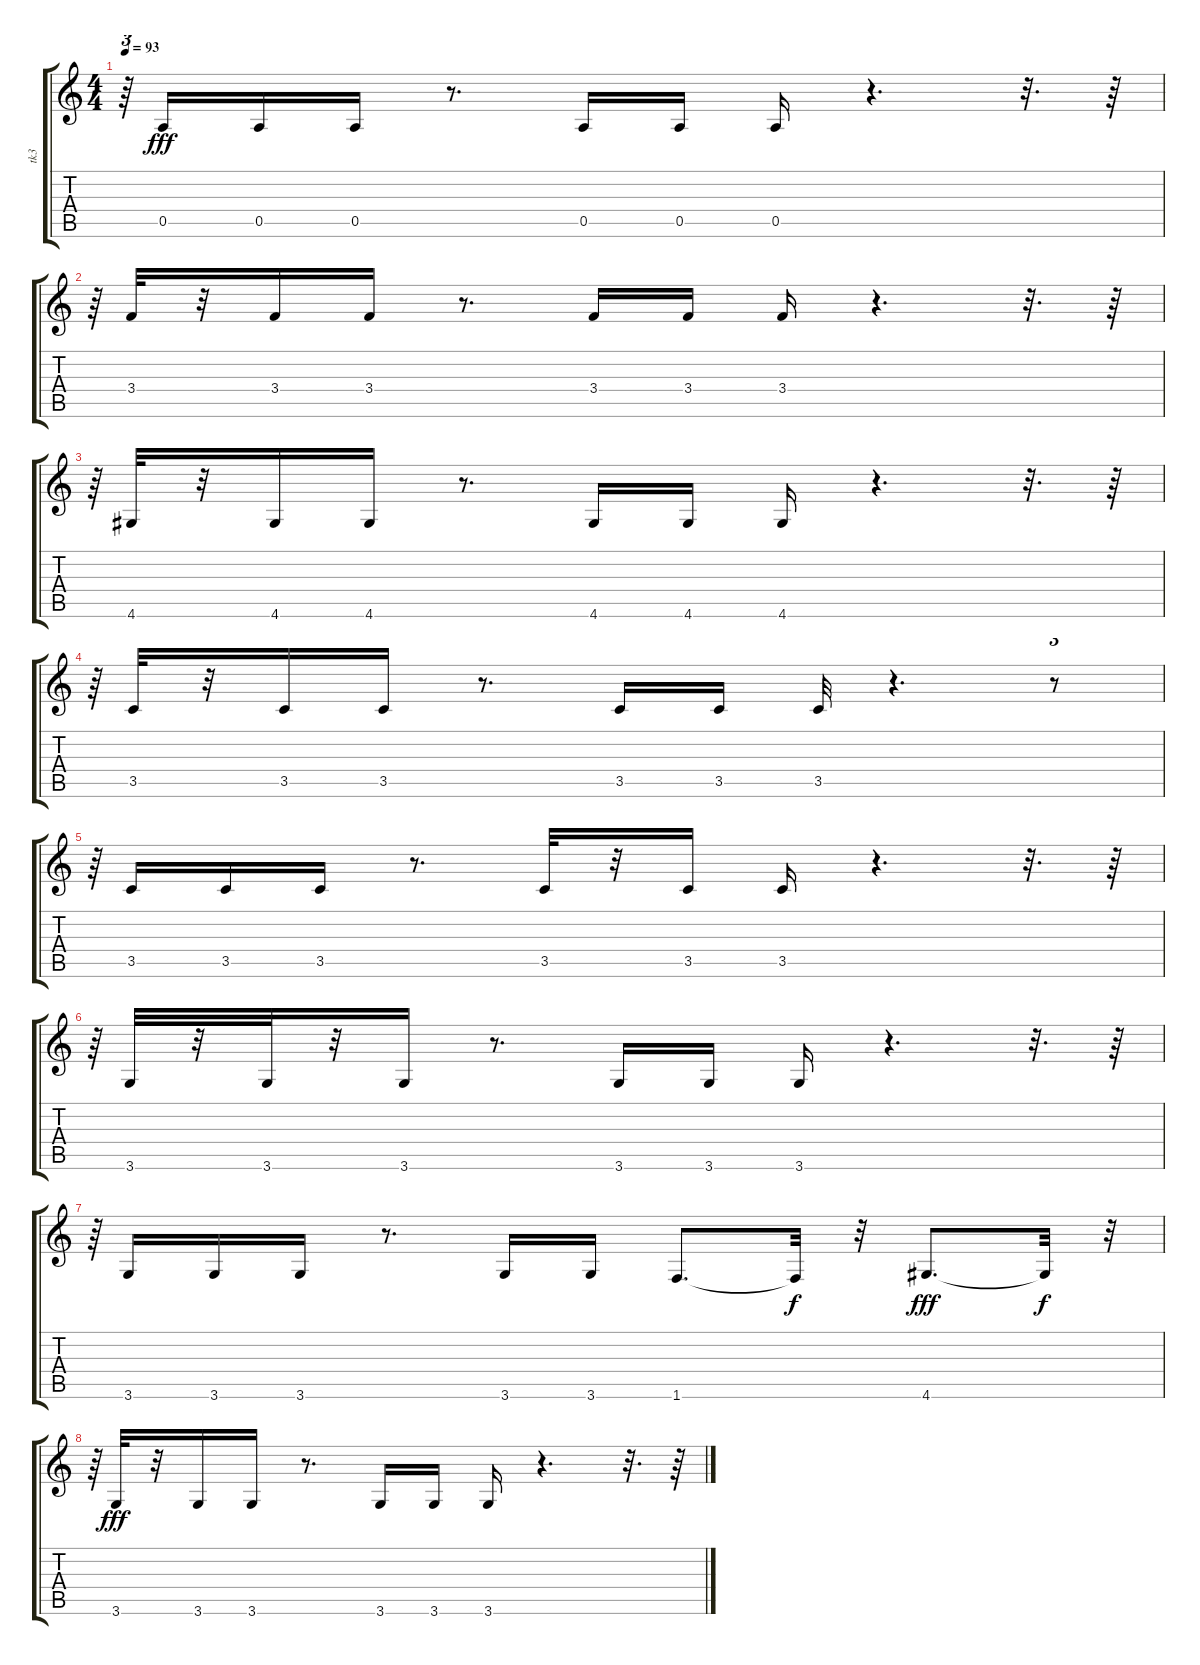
\track ("tk3" "tk3") {instrument electricbassfinger}
\staff {score tabs}
\tuning (E4 B3 G3 D3 A2 E2) {hide}
\ts (4 4)
\tempo 93
\clef g2
\ks c
r.64{tu (3 2) dy fff} 0.5.16 0.5.16 0.5.16 r.8{d} 0.5.16 0.5.16 0.5.16 r.4{d} r.32{d} r.64 |
r.64{tu (3 2)} 3.4.32 r.32 3.4.16 3.4.16 r.8{d} 3.4.16 3.4.16 3.4.16 r.4{d} r.32{d} r.64 |
r.64{tu (3 2)} 4.6.32 r.32 4.6.16 4.6.16 r.8{d} 4.6.16 4.6.16 4.6.16 r.4{d} r.32{d} r.64 |
r.64{tu (3 2)} 3.5.32 r.32 3.5.16 3.5.16 r.8{d} 3.5.16 3.5.16 3.5.32 r.4{d} r.8{tu (3 2)} |
r.64{tu (3 2)} 3.5.16 3.5.16 3.5.16 r.8{d} 3.5.32 r.32 3.5.16 3.5.16 r.4{d} r.32{d} r.64 |
r.64{tu (3 2)} 3.6.32 r.32 3.6.32 r.32 3.6.16 r.8{d} 3.6.16 3.6.16 3.6.16 r.4{d} r.32{d} r.64 |
r.64{tu (3 2)} 3.6.16 3.6.16 3.6.16 r.8{d} 3.6.16 3.6.16 1.6.8{d} 1.6{t}.32{dy f} r.32 4.6.8{d dy fff} 4.6{t}.32{dy f} r.32{tu (3 2)} |
r.64{tu (3 2)} 3.6.32{dy fff} r.32 3.6.16 3.6.16 r.8{d} 3.6.16 3.6.16 3.6.16 r.4{d} r.32{d} r.64
